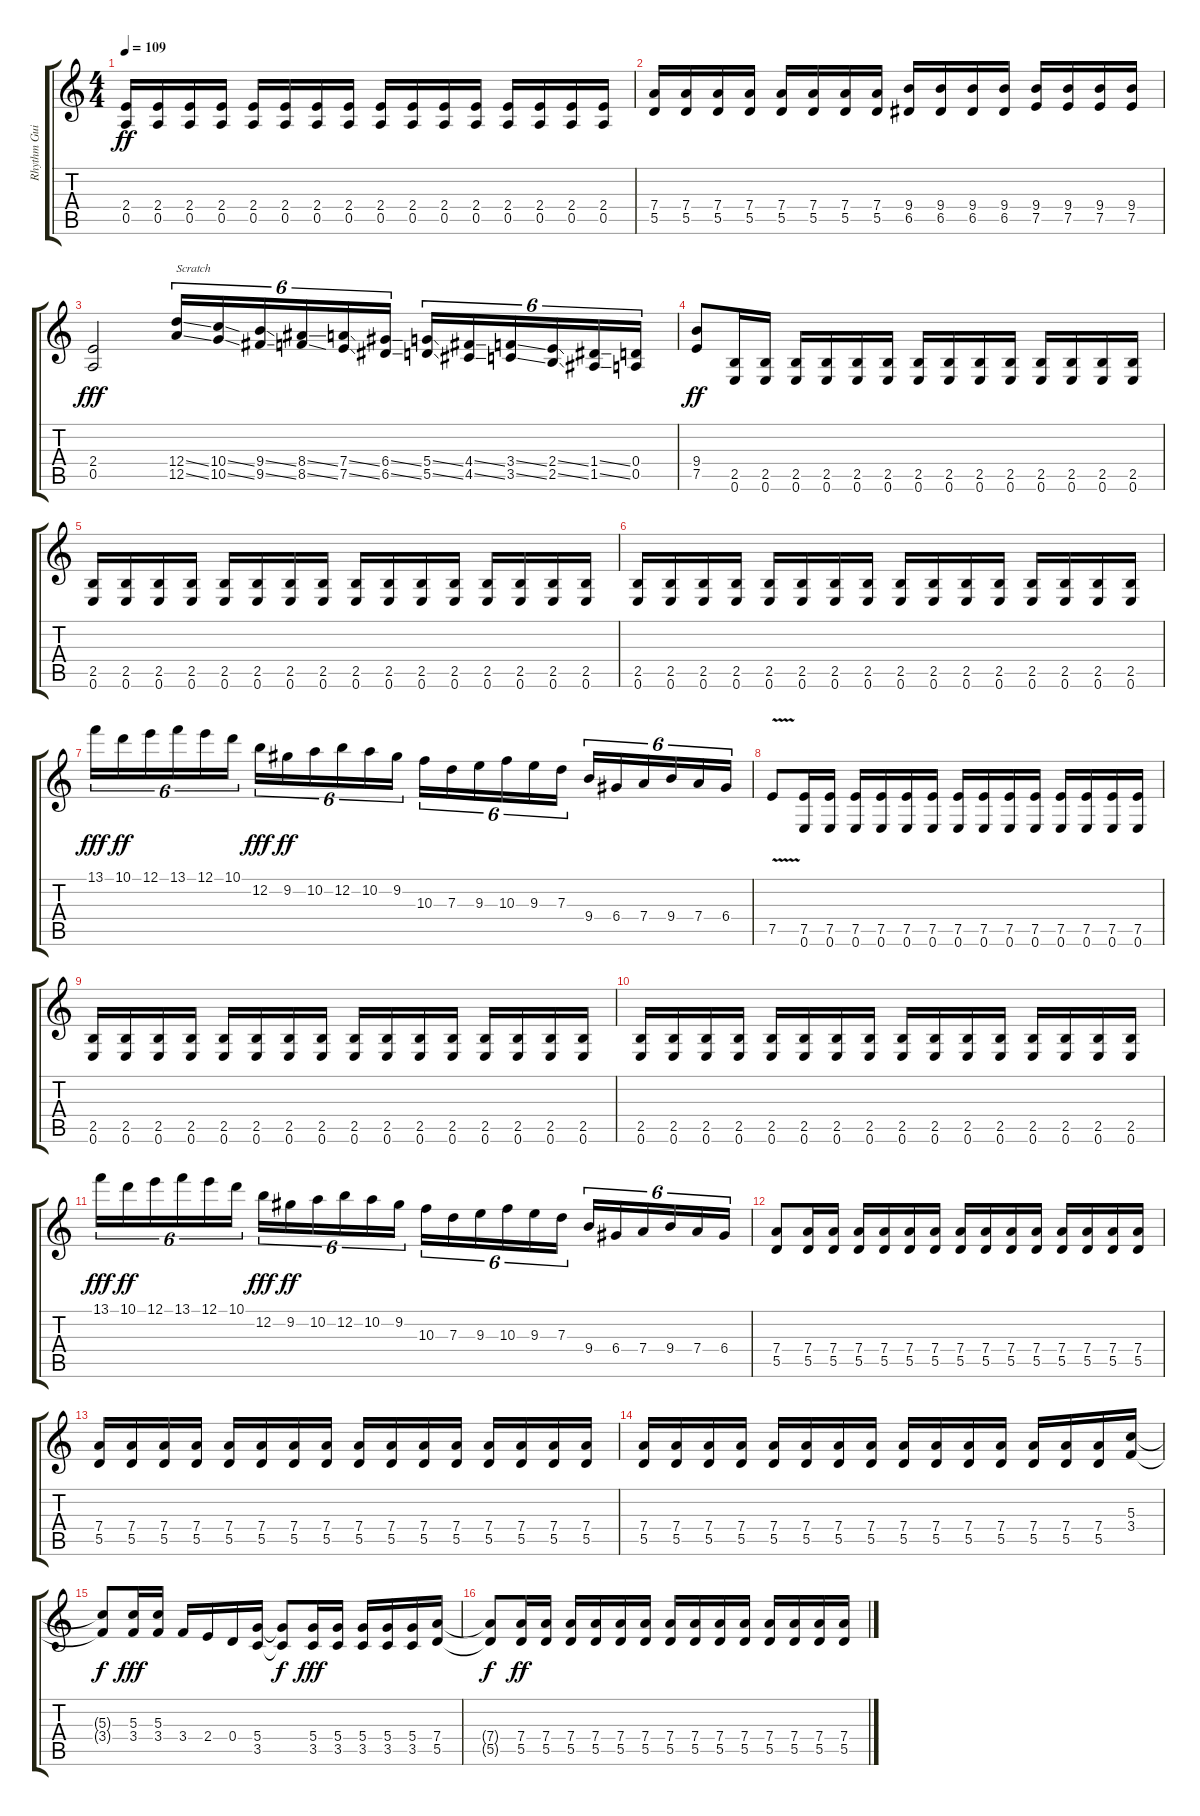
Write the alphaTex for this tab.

\track ("Rhythm Guitar" "Rhythm Gui") {instrument overdrivenguitar}
\staff {score tabs}
\tuning (E4 B3 G3 D3 A2 E2) {hide}
\ts (4 4)
\tempo 109
\clef g2
\ks c
(2.4 0.5).16{dy ff} (2.4 0.5).16 (2.4 0.5).16 (2.4 0.5).16 (2.4 0.5).16 (2.4 0.5).16 (2.4 0.5).16 (2.4 0.5).16 (2.4 0.5).16 (2.4 0.5).16 (2.4 0.5).16 (2.4 0.5).16 (2.4 0.5).16 (2.4 0.5).16 (2.4 0.5).16 (2.4 0.5).16 |
(7.4 5.5).16 (7.4 5.5).16 (7.4 5.5).16 (7.4 5.5).16 (7.4 5.5).16 (7.4 5.5).16 (7.4 5.5).16 (7.4 5.5).16 (9.4 6.5).16 (9.4 6.5).16 (9.4 6.5).16 (9.4 6.5).16 (9.4 7.5).16 (9.4 7.5).16 (9.4 7.5).16 (9.4 7.5).16 |
(2.4 0.5).2{dy fff} (12.4{ss} 12.5{ss}).16{tu (6 4) txt "Scratch" instrument guitarfretnoise} (10.4{ss} 10.5{ss}).16{tu (6 4)} (9.4{ss} 9.5{ss}).16{tu (6 4)} (8.4{ss} 8.5{ss}).16{tu (6 4)} (7.4{ss} 7.5{ss}).16{tu (6 4)} (6.4{ss} 6.5{ss}).16{tu (6 4)} (5.4{ss} 5.5{ss}).16{tu (6 4)} (4.4{ss} 4.5{ss}).16{tu (6 4)} (3.4{ss} 3.5{ss}).16{tu (6 4)} (2.4{ss} 2.5{ss}).16{tu (6 4)} (1.4{ss} 1.5{ss}).16{tu (6 4)} (0.4 0.5).16{tu (6 4)} |
(9.4 7.5).8{dy ff instrument overdrivenguitar} (2.5 0.6).16 (2.5 0.6).16 (2.5 0.6).16 (2.5 0.6).16 (2.5 0.6).16 (2.5 0.6).16 (2.5 0.6).16 (2.5 0.6).16 (2.5 0.6).16 (2.5 0.6).16 (2.5 0.6).16 (2.5 0.6).16 (2.5 0.6).16 (2.5 0.6).16 |
(2.5 0.6).16 (2.5 0.6).16 (2.5 0.6).16 (2.5 0.6).16 (2.5 0.6).16 (2.5 0.6).16 (2.5 0.6).16 (2.5 0.6).16 (2.5 0.6).16 (2.5 0.6).16 (2.5 0.6).16 (2.5 0.6).16 (2.5 0.6).16 (2.5 0.6).16 (2.5 0.6).16 (2.5 0.6).16 |
(2.5 0.6).16 (2.5 0.6).16 (2.5 0.6).16 (2.5 0.6).16 (2.5 0.6).16 (2.5 0.6).16 (2.5 0.6).16 (2.5 0.6).16 (2.5 0.6).16 (2.5 0.6).16 (2.5 0.6).16 (2.5 0.6).16 (2.5 0.6).16 (2.5 0.6).16 (2.5 0.6).16 (2.5 0.6).16 |
13.1.16{tu (6 4) dy fff} 10.1.16{tu (6 4) dy ff} 12.1.16{tu (6 4)} 13.1.16{tu (6 4)} 12.1.16{tu (6 4)} 10.1.16{tu (6 4)} 12.2.16{tu (6 4) dy fff} 9.2.16{tu (6 4) dy ff} 10.2.16{tu (6 4)} 12.2.16{tu (6 4)} 10.2.16{tu (6 4)} 9.2.16{tu (6 4)} 10.3.16{tu (6 4)} 7.3.16{tu (6 4)} 9.3.16{tu (6 4)} 10.3.16{tu (6 4)} 9.3.16{tu (6 4)} 7.3.16{tu (6 4)} 9.4.16{tu (6 4)} 6.4.16{tu (6 4)} 7.4.16{tu (6 4)} 9.4.16{tu (6 4)} 7.4.16{tu (6 4)} 6.4.16{tu (6 4)} |
7.5{v}.8 (7.5 0.6).16 (7.5 0.6).16 (7.5 0.6).16 (7.5 0.6).16 (7.5 0.6).16 (7.5 0.6).16 (7.5 0.6).16 (7.5 0.6).16 (7.5 0.6).16 (7.5 0.6).16 (7.5 0.6).16 (7.5 0.6).16 (7.5 0.6).16 (7.5 0.6).16 |
(2.5 0.6).16 (2.5 0.6).16 (2.5 0.6).16 (2.5 0.6).16 (2.5 0.6).16 (2.5 0.6).16 (2.5 0.6).16 (2.5 0.6).16 (2.5 0.6).16 (2.5 0.6).16 (2.5 0.6).16 (2.5 0.6).16 (2.5 0.6).16 (2.5 0.6).16 (2.5 0.6).16 (2.5 0.6).16 |
(2.5 0.6).16 (2.5 0.6).16 (2.5 0.6).16 (2.5 0.6).16 (2.5 0.6).16 (2.5 0.6).16 (2.5 0.6).16 (2.5 0.6).16 (2.5 0.6).16 (2.5 0.6).16 (2.5 0.6).16 (2.5 0.6).16 (2.5 0.6).16 (2.5 0.6).16 (2.5 0.6).16 (2.5 0.6).16 |
13.1.16{tu (6 4) dy fff} 10.1.16{tu (6 4) dy ff} 12.1.16{tu (6 4)} 13.1.16{tu (6 4)} 12.1.16{tu (6 4)} 10.1.16{tu (6 4)} 12.2.16{tu (6 4) dy fff} 9.2.16{tu (6 4) dy ff} 10.2.16{tu (6 4)} 12.2.16{tu (6 4)} 10.2.16{tu (6 4)} 9.2.16{tu (6 4)} 10.3.16{tu (6 4)} 7.3.16{tu (6 4)} 9.3.16{tu (6 4)} 10.3.16{tu (6 4)} 9.3.16{tu (6 4)} 7.3.16{tu (6 4)} 9.4.16{tu (6 4)} 6.4.16{tu (6 4)} 7.4.16{tu (6 4)} 9.4.16{tu (6 4)} 7.4.16{tu (6 4)} 6.4.16{tu (6 4)} |
(7.4 5.5).8 (7.4 5.5).16 (7.4 5.5).16 (7.4 5.5).16 (7.4 5.5).16 (7.4 5.5).16 (7.4 5.5).16 (7.4 5.5).16 (7.4 5.5).16 (7.4 5.5).16 (7.4 5.5).16 (7.4 5.5).16 (7.4 5.5).16 (7.4 5.5).16 (7.4 5.5).16 |
(7.4 5.5).16 (7.4 5.5).16 (7.4 5.5).16 (7.4 5.5).16 (7.4 5.5).16 (7.4 5.5).16 (7.4 5.5).16 (7.4 5.5).16 (7.4 5.5).16 (7.4 5.5).16 (7.4 5.5).16 (7.4 5.5).16 (7.4 5.5).16 (7.4 5.5).16 (7.4 5.5).16 (7.4 5.5).16 |
(7.4 5.5).16 (7.4 5.5).16 (7.4 5.5).16 (7.4 5.5).16 (7.4 5.5).16 (7.4 5.5).16 (7.4 5.5).16 (7.4 5.5).16 (7.4 5.5).16 (7.4 5.5).16 (7.4 5.5).16 (7.4 5.5).16 (7.4 5.5).16 (7.4 5.5).16 (7.4 5.5).16 (5.3 3.4).16 |
(5.3{t} 3.4{t}).8{dy f} (5.3 3.4).16{dy fff} (5.3 3.4).16 3.4.16 2.4.16 0.4.16 (5.4 3.5).16 (5.4{t} 3.5{t}).8{dy f} (5.4 3.5).16{dy fff} (5.4 3.5).16 (5.4 3.5).16 (5.4 3.5).16 (5.4 3.5).16 (7.4 5.5).16 |
(7.4{t} 5.5{t}).8{dy f} (7.4 5.5).16{dy ff} (7.4 5.5).16 (7.4 5.5).16 (7.4 5.5).16 (7.4 5.5).16 (7.4 5.5).16 (7.4 5.5).16 (7.4 5.5).16 (7.4 5.5).16 (7.4 5.5).16 (7.4 5.5).16 (7.4 5.5).16 (7.4 5.5).16 (7.4 5.5).16
